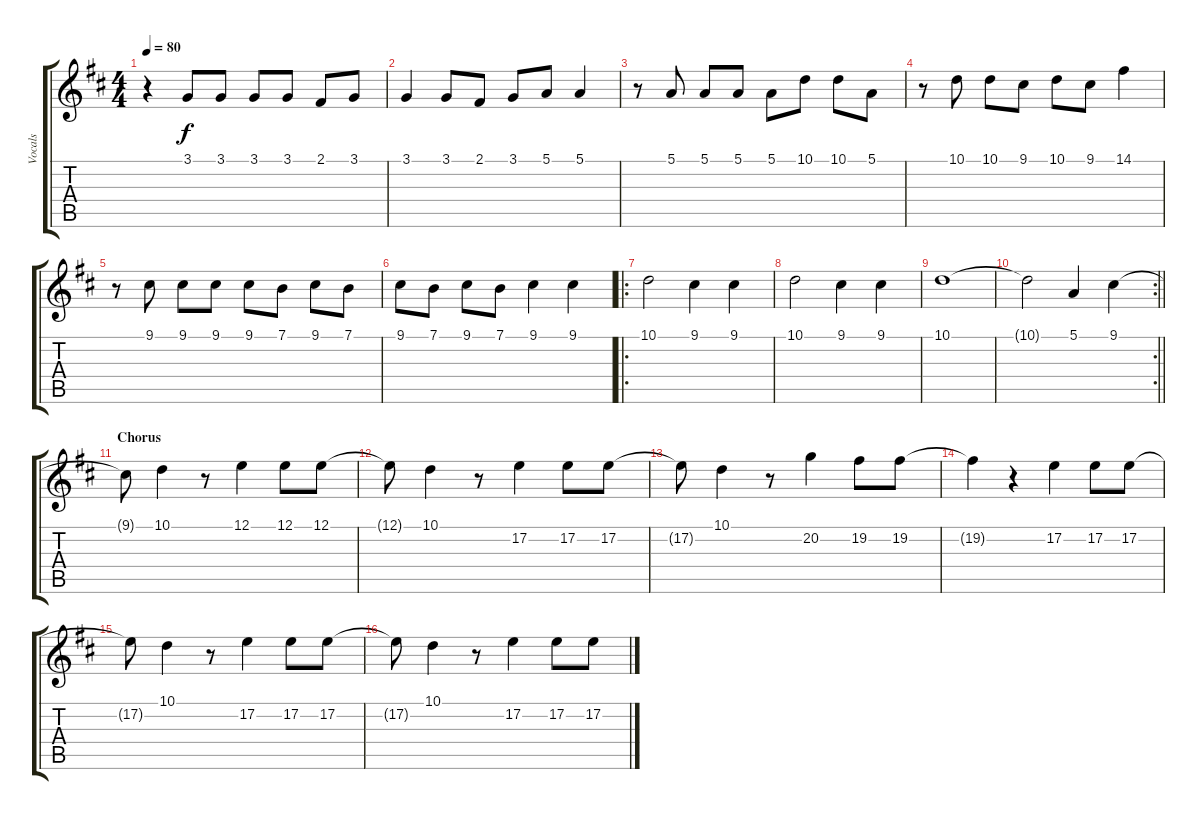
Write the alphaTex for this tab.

\track ("Vocals" "Vocals") {instrument clarinet}
\staff {score tabs}
\tuning (E4 B3 G3 D3 A2 E2) {hide}
\ts (4 4)
\tempo 80
\clef g2
\ks d
r.4{dy f} 3.1.8 3.1.8 3.1.8 3.1.8 2.1.8 3.1.8 |
3.1.4 3.1.8 2.1.8 3.1.8 5.1.8 5.1.4 |
r.8 5.1.8 5.1.8 5.1.8 5.1.8 10.1.8 10.1.8 5.1.8 |
r.8 10.1.8 10.1.8 9.1.8 10.1.8 9.1.8 14.1.4 |
r.8 9.1.8 9.1.8 9.1.8 9.1.8 7.1.8 9.1.8 7.1.8 |
9.1.8 7.1.8 9.1.8 7.1.8 9.1.4 9.1.4 |
\ro
10.1.2 9.1.4 9.1.4 |
10.1.2 9.1.4 9.1.4 |
10.1.1 |
\rc 2
\barLineRight lightlight
10.1{t}.2 5.1.4 9.1.4 |
\section ("" "Chorus")
9.1{t}.8 10.1.4 r.8 12.1.4 12.1.8 12.1.8 |
12.1{t}.8 10.1.4 r.8 17.2.4 17.2.8 17.2.8 |
17.2{t}.8 10.1.4 r.8 20.2.4 19.2.8 19.2.8 |
19.2{t}.4 r.4 17.2.4 17.2.8 17.2.8 |
17.2{t}.8 10.1.4 r.8 17.2.4 17.2.8 17.2.8 |
17.2{t}.8 10.1.4 r.8 17.2.4 17.2.8 17.2.8
